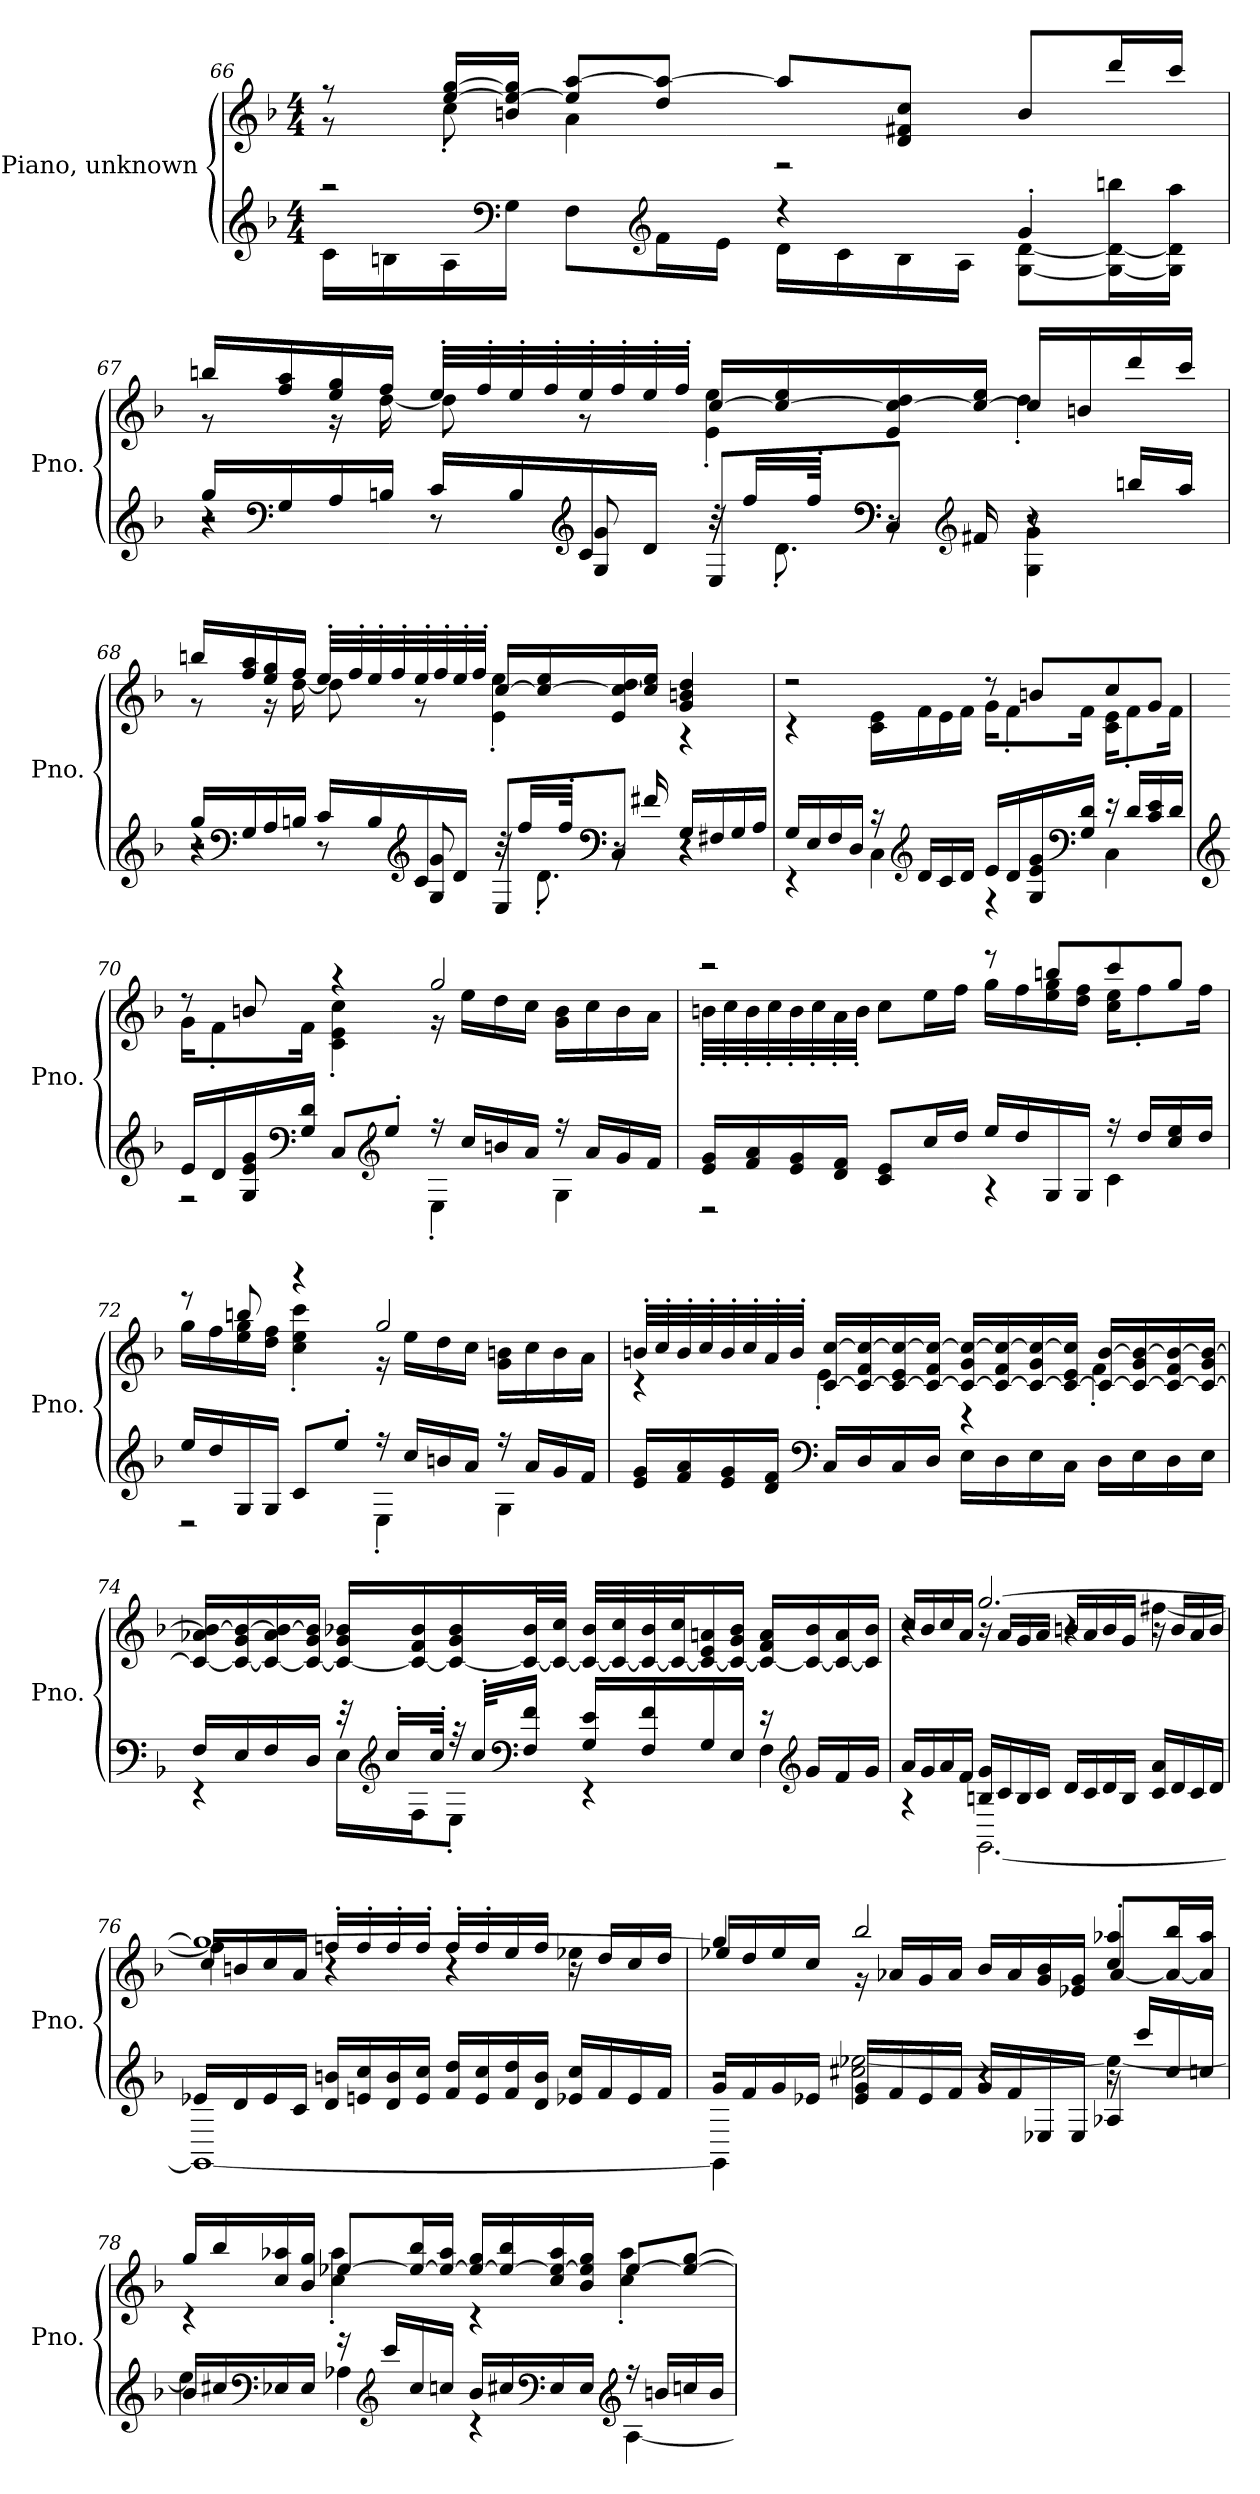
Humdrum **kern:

**kern	**kern
*part1	*part1
*staff2	*staff1
*I"Piano, unknown	*
*I'Pno.	*
*clefG2	*clefG2
*k[b-]	*k[b-]
*M4/4	*M4/4
=66	=66
*^	*^
2r	16c\LL	8r	8r
.	16Bn\	.	.
.	16A\	[16ee/ [16gg/LL	8cc'\
*clefF4	*	*	*
.	16G\JJ	16bn/ 16ee/_ 16gg/]JJ	.
.	8F\L	8ee/] [8aa/L	4a\
*clefG2	*	*	*
.	16f\L	8dd/ 8aa/_J	.
.	16e\JJ	.	.
4r	16d\LL	8aa/L]	2r
.	16c\	.	.
.	16B\	8d/ 8f#X/ 8cc/J	.
.	16A\JJ	.	.
4g'/	[8G\ [8d\L	8b/L	.
.	16G\_ 16d\_ 16bbn\L	16ddd/L	.
.	16G\] 16d\] 16aa\JJ	16ccc/JJ	.
!!LO:LB:g=z	!!
=67	=67	=67	=67
*	*^	*	*
16gg/LL	2r	4r	16bbn/LL	8r
*clefF4	*	*	*	*
16G/	.	.	16ff/ 16aa/	.
16A/	.	.	16ee/ 16gg/	16r
16Bn/JJ	.	.	16ff/JJ	[16dd\
16c/LL	.	8r	32ee'/LLL	8dd\]
.	.	.	32ff'/	.
16B/	.	.	32ee'/	.
.	.	.	32ff'/	.
*clefG2	*	*	*	*
16c/	.	8G/ 8g/	32ee'/	8r
.	.	.	32ff'/	.
16d/JJ	.	.	32ee'/	.
.	.	.	32ff'/JJJ	.
32r	16r	8E/L	[16cc/LL	4e\' 4ee\'
16ff'/LL	.	.	.	.
.	8.d'\	.	16cc/_ 16ee/	.
32ff'/JJk	.	.	.	.
*clefF4	*	*	*	*
16r	.	8C/J	16e/ 16cc/_ 16dd/	.
*clefG2	*	*	*	*
16f#X/	.	.	16cc/_ 16ee/JJ	.
8r	4G\ 4g\	4r	16cc/LL]	4dd'\
.	.	.	16bn/	.
16bbn/LL	.	.	16ddd/	.
16aa/JJ	.	.	16ccc/JJ	.
!!LO:PB:g=z	!!
=68	=68	=68	=68	=68
16gg/LL	2r	4r	16bbn/LL	8r
*clefF4	*	*	*	*
16G/	.	.	16ff/ 16aa/	.
16A/	.	.	16ee/ 16gg/	16r
16Bn/JJ	.	.	16ff/JJ	[16dd\
16c/LL	.	8r	32ee'/LLL	8dd\]
.	.	.	32ff'/	.
16B/	.	.	32ee'/	.
.	.	.	32ff'/	.
*clefG2	*	*	*	*
16c/	.	8G/ 8g/	32ee'/	8r
.	.	.	32ff'/	.
16d/JJ	.	.	32ee'/	.
.	.	.	32ff'/JJJ	.
32r	16r	8E/L	[16cc/LL	4e\' 4ee\'
16ff'/LL	.	.	.	.
.	8.d'\	.	16cc/_ 16ee/	.
32ff'/JJk	.	.	.	.
*clefF4	*	*	*	*
16r	.	8C/J	16e/ 16cc/_ 16dd/	.
16f#X/	.	.	16cc/] 16ee/JJ	.
16G/LL	4r	4r	4g/ 4bn/ 4dd/	4r
16F#X/	.	.	.	.
16G/	.	.	.	.
16A/JJ	.	.	.	.
*	*v	*v	*	*
!!LO:LB:g=z	!!
=69	=69	=69	=69
16G/LL	4r	2r	4r
16E/	.	.	.
16F/	.	.	.
16D/JJ	.	.	.
16r	4C\	.	16c\ 16e\LL
*clefG2	*	*	*
16d/LL	.	.	16f\
16c/	.	.	16e\
16d/JJ	.	.	16f\JJ
16e/LL	4r	8r	16g\KL
16d/	.	.	8f'\
16G/ 16e/ 16g/	.	8bn/L	.
*clefF4	*	*	*
16G/ 16d/JJ	.	.	16f\Jk
16r	4C\	8cc/	16c\ 16e\KL
16d/LL	.	.	8f'\
16c/ 16e/	.	8g/J	.
16d/JJ	.	.	16f\Jk
=70	=70	=70	=70
*clefG2	*	*	*
16e/LL	2r	8r	16g\KL
16d/	.	.	8f'\
16G/ 16e/ 16g/	.	8bn/	.
*clefF4	*	*	*
16G/ 16d/JJ	.	.	16f\Jk
8C/L	.	4r	4c\' 4e\' 4cc\'
*clefG2	*	*	*
8ee'/J	.	.	.
16r	4E'\	2gg/	16r
16cc/LL	.	.	16ee\LL
16bn/	.	.	16dd\
16a/JJ	.	.	16cc\JJ
16r	4G\	.	16g\ 16b\LL
16a/LL	.	.	16cc\
16g/	.	.	16b\
16f/JJ	.	.	16a\JJ
!!LO:LB:g=z	!!
=71	=71	=71	=71
16e/ 16g/LL	2r	2r	32bn'\LLL
.	.	.	32cc'\
16f/ 16a/	.	.	32b'\
.	.	.	32cc'\
16e/ 16g/	.	.	32b'\
.	.	.	32cc'\
16d/ 16f/JJ	.	.	32a'\
.	.	.	32b'\JJJ
8c/ 8e/L	.	.	8cc\L
16cc/L	.	.	16ee\L
16dd/JJ	.	.	16ff\JJ
16ee/LL	4r	8r	16gg\LL
16dd/	.	.	16ff\
16G/	.	8bbn/L	16ee\ 16gg\
16G/JJ	.	.	16dd\ 16ff\JJ
16r	4c\	8ccc/	16cc\ 16ee\KL
16dd/LL	.	.	8ff'\
16cc/ 16ee/	.	8gg/J	.
16dd/JJ	.	.	16ff\Jk
=72	=72	=72	=72
16ee/LL	2r	8r	16gg\LL
16dd/	.	.	16ff\
16G/	.	8bbn/	16ee\ 16gg\
16G/JJ	.	.	16dd\ 16ff\JJ
8c/L	.	4r	4cc\' 4ee\' 4ccc\'
8ee'/J	.	.	.
16r	4E'\	2gg/	16r
16cc/LL	.	.	16ee\LL
16bn/	.	.	16dd\
16a/JJ	.	.	16cc\JJ
16r	4G\	.	16g\ 16bn\LL
16a/LL	.	.	16cc\
16g/	.	.	16b\
16f/JJ	.	.	16a\JJ
*v	*v	*	*
!!LO:LB:g=z	!!
=73	=73	=73
16e/ 16g/LL	32bn'/LLL	4r
.	32cc'/	.
16f/ 16a/	32b'/	.
.	32cc'/	.
16e/ 16g/	32b'/	.
.	32cc'/	.
16d/ 16f/JJ	32a'/	.
.	32b'/JJJ	.
*clefF4	*	*
16C/LL	[16c/ [16cc/LL	4e'\
16D/	16c/_ 16f/ 16cc/_	.
16C/	16c/_ 16e/ 16cc/_	.
16D/JJ	16c/_ 16f/ 16cc/_JJ	.
16E\LL	16c/_ 16g/ 16cc/_LL	4r
16D\	16c/_ 16f/ 16cc/_	.
16E\	16c/_ 16g/ 16cc/_	.
16C\JJ	16c/_ 16e/ 16cc/]JJ	.
16D\LL	16c/_ [16b/LL	4f'\
16E\	16c/_ 16g/ 16b/_	.
16D\	16c/_ 16f/ 16b/_	.
16E\JJ	16c/_ 16g/ 16b/_JJ	.
*	*v	*v
!!LO:LB:g=z
=74	=74
*^	*
16F/LL	4r	16c/_ 16a-X/ 16b/_LL
16E/	.	16c/_ 16g/ 16b/_
16F/	.	16c/_ 16a-/ 16b/_
16D/JJ	.	16c/_ 16g/ 16b/]JJ
32r	16E\LL	16c/_ 16g/ 16b-X/LL
*clefG2	*	*
16cc'/LL	.	.
.	16F\J	16c/_ 16f/ 16b-/
32cc'/JJk	.	.
32r	8E'\J	16c/_ 16g/ 16b-/
32cc'/KLL	.	.
*clefF4	*	*
16F/ 16f/JJ	.	32c/_ 32b-/L
.	.	32c/_ 32cc/JJJ
16G/ 16e/LL	4r	32c/_ 32b-/LLL
.	.	32c/_ 32cc/
16F/ 16f/	.	32c/_ 32b-/
.	.	32c/_ 32cc/J
16G/	.	16c/_ 16e/ 16an/
16E/JJ	.	16c/_ 16g/ 16b-/JJ
16r	4F\	16c/_ 16f/ 16a/LL
*clefG2	*	*
16g/LL	.	16c/_ 16b-/
16f/	.	16c/_ 16a/
16g/JJ	.	16c/] 16b-/JJ
!!LO:LB:g=z
=75	=75	=75
*	*	*^
*	*	*	*^
16a/LL	4r	4r	2r	16cc/LL
16g/	.	.	.	16b-/
16a/	.	.	.	16cc/
16f/JJ	.	.	.	16a/JJ
16Bn/ 16g/LL	[2.GG\	[2.gg/	.	16r
16c/	.	.	.	16a/LL
16B/	.	.	.	16g/
16c/JJ	.	.	.	16a/JJ
16d/LL	.	.	4r	16bn/LL
16c/	.	.	.	16a/
16d/	.	.	.	16b/
16B/JJ	.	.	.	16g/JJ
16c/ 16a/LL	.	.	[4ff#X\	16r
16d/	.	.	.	16b/LL
16c/	.	.	.	16a/
16d/JJ	.	.	.	16b/JJ
=76	=76	=76	=76	=76
16e-X/LL	1GG_	1gg_	4ff#\]	16cc/LL
16d/	.	.	.	16bn/
16e-/	.	.	.	16cc/
16c/JJ	.	.	.	16a/JJ
16d/ 16bn/LL	.	.	4r	16ffn'/LL
16en/ 16cc/	.	.	.	16ff'/
16d/ 16b/	.	.	.	16ff'/
16e/ 16cc/JJ	.	.	.	16ff'/JJ
16f/ 16dd/LL	.	.	4r	16ff'/LL
16e/ 16cc/	.	.	.	16ff'/
16f/ 16dd/	.	.	.	16ee/
16d/ 16b/JJ	.	.	.	16ff/JJ
16e-X/ 16cc/LL	.	.	4ee-X\	16r
16f/	.	.	.	16dd/LL
16e-/	.	.	.	16cc/
16f/JJ	.	.	.	16dd/JJ
*	*	*	*v	*v
!!LO:PB:g=z
=77	=77	=77	=77
*	*^	*	*
16g/LL	4GG\]	2r	4gg/]	16ee-X/LL
16f/	.	.	.	16dd/
16g/	.	.	.	16ee-/
16e-X/JJ	.	.	.	16cc/JJ
16e-/ 16g/LL	2cc#X\ [2ee-X\	.	2bb-/	16r
16f/	.	.	.	16a-X/LL
16e-/	.	.	.	16g/
16f/JJ	.	.	.	16a-/JJ
16g/LL	.	4r	.	16b-/LL
16f/	.	.	.	16a-/
16E-X/	.	.	.	16g/ 16b-/
16E-/JJ	.	.	.	16e-X/ 16g/JJ
16r	4ee-\_	4A-X/	4cc/' 4aa-X/'	[8a-/L
16ccc/LL	.	.	.	.
16cc#/	.	.	.	16a-/_ 16bb-/L
16ccn/JJ	.	.	.	16a-/] 16aa-/JJ
*	*v	*v	*	*
!!LO:LB:g=z	!!
=78	=78	=78	=78
16b-/LL	4ee-\]	16gg/LL	4r
16cc#X/	.	16bb-/	.
*clefF4	*	*	*
16E-X/	.	16cc/ 16aa-X/	.
16E-/JJ	.	16b-/ 16gg/JJ	.
16r	4A-X\	[8ee-X/L	4cc\' 4aa-\'
*clefG2	*	*	*
16ccc/LL	.	.	.
16cc#/	.	16ee-/_ 16bb-/L	.
16ccn/JJ	.	16ee-/_ 16aa-/JJ	.
16b-/LL	4r	16ee-/_ 16gg/LL	4r
16cc#X/	.	16ee-/_ 16bb-/	.
*clefF4	*	*	*
16E-/	.	16cc/ 16ee-/_ 16aa-/	.
16E-/JJ	.	16b-/ 16ee-/] 16gg/JJ	.
*clefG2	*	*	*
16r	[4A-\	[8ee-/L	4cc\' 4aa-\'
16bn/LL	.	.	.
16ccn/	.	8ee-/_ [8gg/J	.
16b/JJ	.	.	.
*v	*v	*	*
*	*v	*v
=	=
*-	*-
